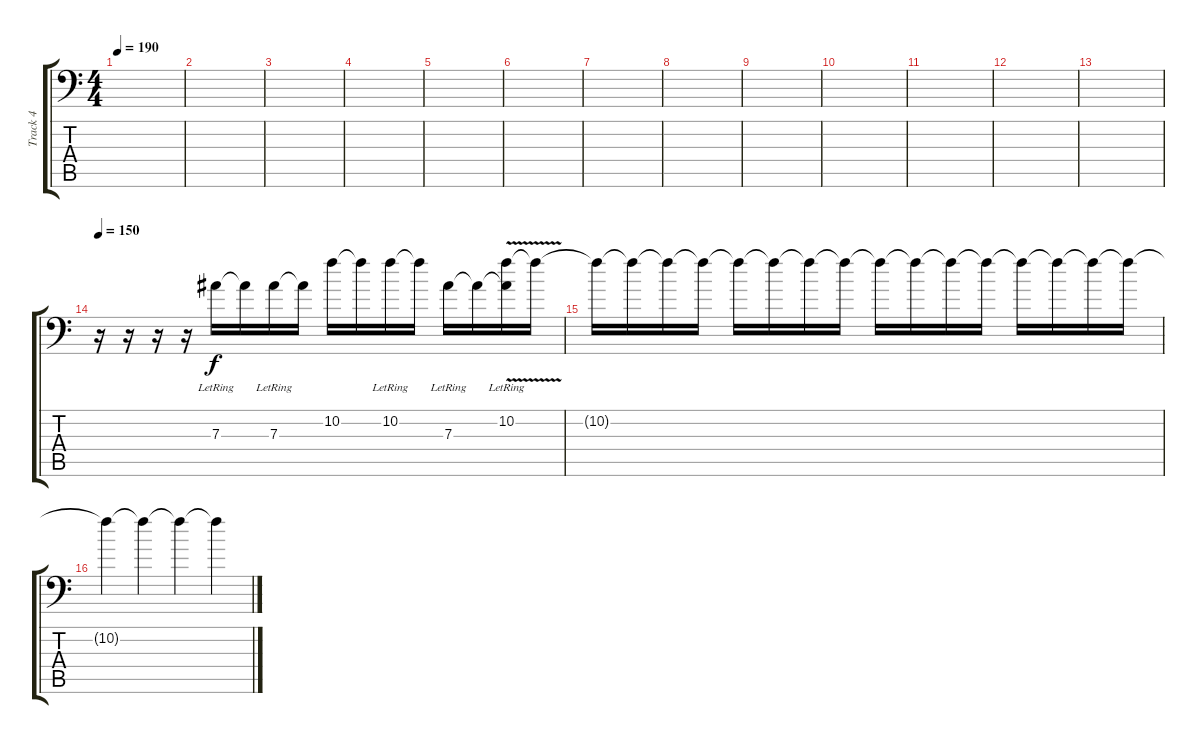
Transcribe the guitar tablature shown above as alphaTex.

\track ("Track 4" "Track 4") {instrument distortionguitar}
\staff {score tabs}
\tuning (C4 G3 Eb3 Bb2 F2 Bb1) {hide}
\ts (4 4)
\tempo 190
\clef f4
\ks c
|
|
|
|
|
|
|
|
|
|
|
|
|
\tempo 150
r.16 r.16 r.16 r.16 7.3{lr}.16 7.3{t}.16 7.3{lr}.16 7.3{t}.16 10.2.16 10.2{t}.16 10.2{lr}.16 10.2{t}.16 7.3{lr}.16 7.3{t}.16 (10.2{v lr} 7.3{t}).16 10.2{t}.16 |
10.2{t}.16 10.2{t}.16 10.2{t}.16 10.2{t}.16 10.2{t}.16 10.2{t}.16 10.2{t}.16 10.2{t}.16 10.2{t}.16 10.2{t}.16 10.2{t}.16 10.2{t}.16 10.2{t}.16 10.2{t}.16 10.2{t}.16 10.2{t}.16 |
10.2{t}.4 10.2{t}.4 10.2{t}.4 10.2{t}.4
